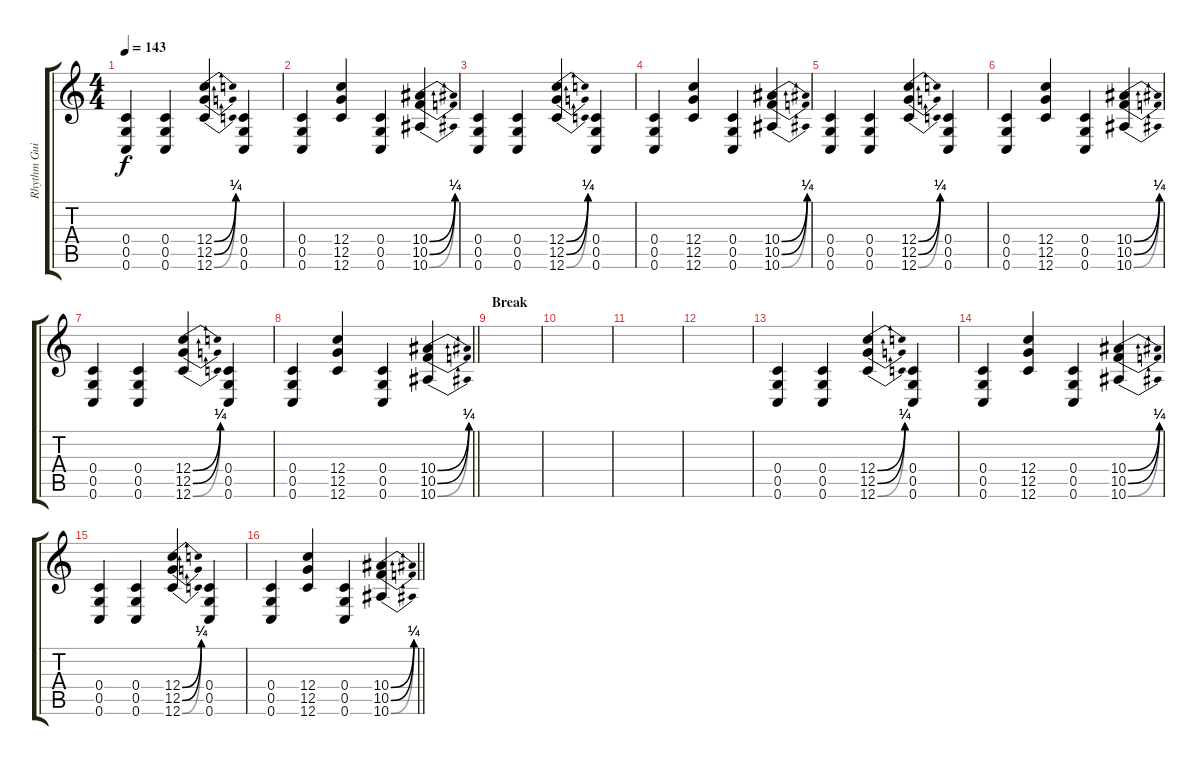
\track ("Rhythm Guitar (John 5)" "Rhythm Gui") {instrument distortionguitar}
\staff {score tabs}
\tuning (D4 A3 F3 C3 G2 C2) {hide}
\ts (4 4)
\tempo 143
\clef g2
\ks c
(0.4 0.5 0.6).4{dy f} (0.4 0.5 0.6).4 (12.4{be (bend 0 0 60 1)} 12.5{be (bend 0 0 60 1)} 12.6{be (bend 0 0 60 1)}).4 (0.4 0.5 0.6).4 |
(0.4 0.5 0.6).4 (12.4 12.5 12.6).4 (0.4 0.5 0.6).4 (10.4{be (bend 0 0 60 1)} 10.5{be (bend 0 0 60 1)} 10.6{be (bend 0 0 60 1)}).4 |
(0.4 0.5 0.6).4 (0.4 0.5 0.6).4 (12.4{be (bend 0 0 60 1)} 12.5{be (bend 0 0 60 1)} 12.6{be (bend 0 0 60 1)}).4 (0.4 0.5 0.6).4 |
(0.4 0.5 0.6).4 (12.4 12.5 12.6).4 (0.4 0.5 0.6).4 (10.4{be (bend 0 0 60 1)} 10.5{be (bend 0 0 60 1)} 10.6{be (bend 0 0 60 1)}).4 |
(0.4 0.5 0.6).4 (0.4 0.5 0.6).4 (12.4{be (bend 0 0 60 1)} 12.5{be (bend 0 0 60 1)} 12.6{be (bend 0 0 60 1)}).4 (0.4 0.5 0.6).4 |
(0.4 0.5 0.6).4 (12.4 12.5 12.6).4 (0.4 0.5 0.6).4 (10.4{be (bend 0 0 60 1)} 10.5{be (bend 0 0 60 1)} 10.6{be (bend 0 0 60 1)}).4 |
(0.4 0.5 0.6).4 (0.4 0.5 0.6).4 (12.4{be (bend 0 0 60 1)} 12.5{be (bend 0 0 60 1)} 12.6{be (bend 0 0 60 1)}).4 (0.4 0.5 0.6).4 |
\barLineRight lightlight
(0.4 0.5 0.6).4 (12.4 12.5 12.6).4 (0.4 0.5 0.6).4 (10.4{be (bend 0 0 60 1)} 10.5{be (bend 0 0 60 1)} 10.6{be (bend 0 0 60 1)}).4 |
\section ("" "Break")
|
|
|
|
(0.4 0.5 0.6).4 (0.4 0.5 0.6).4 (12.4{be (bend 0 0 60 1)} 12.5{be (bend 0 0 60 1)} 12.6{be (bend 0 0 60 1)}).4 (0.4 0.5 0.6).4 |
(0.4 0.5 0.6).4 (12.4 12.5 12.6).4 (0.4 0.5 0.6).4 (10.4{be (bend 0 0 60 1)} 10.5{be (bend 0 0 60 1)} 10.6{be (bend 0 0 60 1)}).4 |
(0.4 0.5 0.6).4 (0.4 0.5 0.6).4 (12.4{be (bend 0 0 60 1)} 12.5{be (bend 0 0 60 1)} 12.6{be (bend 0 0 60 1)}).4 (0.4 0.5 0.6).4 |
\barLineRight lightlight
(0.4 0.5 0.6).4 (12.4 12.5 12.6).4 (0.4 0.5 0.6).4 (10.4{be (bend 0 0 60 1)} 10.5{be (bend 0 0 60 1)} 10.6{be (bend 0 0 60 1)}).4
